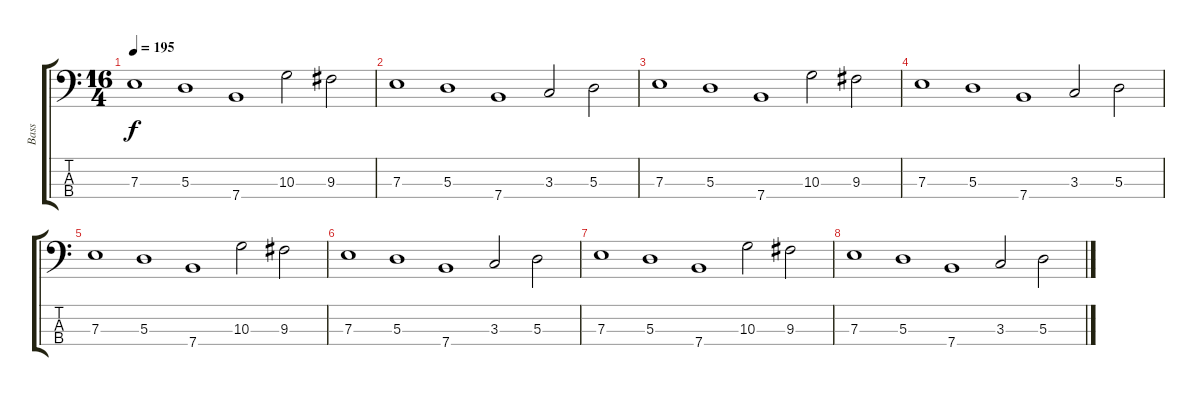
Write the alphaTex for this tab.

\track ("Bass" "Bass") {instrument electricbassfinger}
\staff {score tabs}
\tuning (G2 D2 A1 E1) {hide}
\ts (16 4)
\tempo 195
\clef f4
\ks c
7.3.1{dy f} 5.3.1 7.4.1 10.3.2 9.3.2 |
7.3.1 5.3.1 7.4.1 3.3.2 5.3.2 |
7.3.1 5.3.1 7.4.1 10.3.2 9.3.2 |
7.3.1 5.3.1 7.4.1 3.3.2 5.3.2 |
7.3.1 5.3.1 7.4.1 10.3.2 9.3.2 |
7.3.1 5.3.1 7.4.1 3.3.2 5.3.2 |
7.3.1 5.3.1 7.4.1 10.3.2 9.3.2 |
7.3.1 5.3.1 7.4.1 3.3.2 5.3.2
